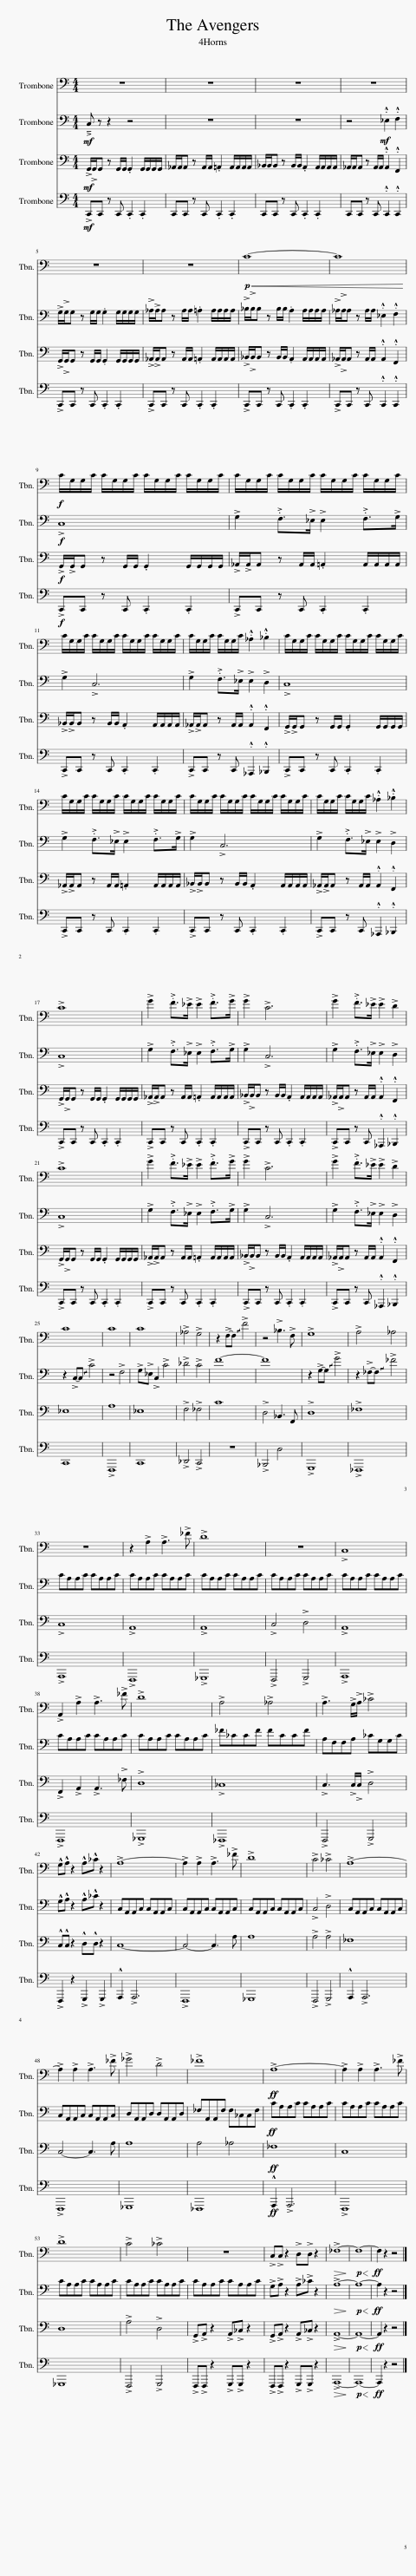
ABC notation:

X:1
%%score 1 2 3 4
L:1/8
M:4/4
I:linebreak $
K:C
V:1 bass
V:2 bass
V:3 bass
V:4 bass
V:1
 z8 | z8 | z8 | z8 |$ z8 | %5
 z8 |!p!!<(! C8- | C8!<)! |$!f! C/G,/G,/C/ C/G,/G,/C/ C/G,/G,/C/ C/G,/G,/C/ | C/G,/G,/C/ C/G,/G,/C/ C/G,/G,/C/ C/G,/G,/C/ |$ %10
 C/G,/G,/C/ C/G,/G,/C/ C/G,/G,/C/ C/G,/G,/C/ | C/G,/G,/C/ C/G,/G,/C/ ._A,2 ._B,2 | C/G,/G,/C/ C/G,/G,/C/ C/G,/G,/C/ C/G,/G,/C/ |$ C/G,/G,/C/ C/G,/G,/C/ C/G,/G,/C/ C/G,/G,/C/ | C/G,/G,/C/ C/G,/G,/C/ C/G,/G,/C/ C/G,/G,/C/ | %15
 C/G,/G,/C/ C/G,/G,/C/ ._A,2 ._B,2 |$ !>!C8 | !>!G2 .F>!>!_E !>!E2 .F>!>!G | !>!G2 !>!C6 | !>!G2 .F>!>!_E !>!E2 !>!D2 |$ %20
 !>!C8 | !>!G2 .F>!>!_E !>!E2 .F>!>!G | !>!G2 !>!C6 | !>!G2 .F>!>!_E !>!E2 !>!D2 |$ C8 | %25
 C8 | C8 | !>!_A,4 !>!G,4 | z2 !>!F,-!~(!F, !~)!!>!F4 | z4 !>!_B,3 !>!F, | %30
 !>!G,8 | !>!A,4 _A,4 |$ z8 | z2 !>!A,2 !>!A,3 !>!_F | !>!D8 | %35
 z8 | !>!C,8 |$ !>!A,,2 !>!A,2 !>!A,3 !>!_F | !>!D8 | !>!A,4 !>!_A,4 | %40
 !>!A,3 !>!G,/!>!A,/ !>!_C4 |$ !^!G,!^!A, z2 !^!A,!^!_C z2 | !>!A,8- | !>!A,2 !>!A,2 !>!A,3 !>!_F | !>!D8 | %45
 !>!C4 !>!_C4 | !>!A,8- |$ !>!A,2 !>!A,2 !>!A,3 !>!_F | !>!_G4 !>!D4 | !>!_F8 | %50
!ff! !>!A,8- | !>!A,2 !>!A,2 !>!A,3 !>!_F |$ !>!D8 | !>!C4 !>!_C4 | z8 | %55
 !>!C,!>!C, z2 !>!D,!>!D, z2 |!>(! !>!_F,8-!>)! |!p!!<(! F,8-!<)! |!ff! F,2 z2 z4 |] %59
V:2
!mf! C, z z2 z4 | z8 | z8 | z4!mf! ._E,2 .F,2 |$ !>!G,/!>!G,/G, z G,/G,/ .G,2 G,/G,/G,/G,/ | %5
 !>!_A,/!>!A,/A, z A,/A,/ .=A,2 A,/A,/A,/A,/ | !>!_B,/!>!B,/B, z B,/B,/ .A,2 A,/A,/A,/A,/ | !>!_A,/!>!A,/A, z A,/A,/ ._E,2 .F,2 |$!f! !>!C,8 | !>!G,2 .F,>!>!_E, !>!E,2 .F,>!>!G, |$ %10
 !>!G,2 !>!C,6 | !>!G,2 .F,>!>!_E, !>!E,2 !>!D,2 | !>!C,8 |$ !>!G,2 .F,>!>!_E, !>!E,2 .F,>!>!G, | !>!G,2 !>!C,6 | %15
 !>!G,2 .F,>!>!_E, !>!E,2 !>!D,2 |$ !>!C,8 | !>!G,2 .F,>!>!_E, !>!E,2 .F,>!>!G, | !>!G,2 !>!C,6 | !>!G,2 .F,>!>!_E, !>!E,2 !>!D,2 |$ %20
 !>!C,8 | !>!G,2 .F,>!>!_E, !>!E,2 .F,>!>!G, | !>!G,2 !>!C,6 | !>!G,2 .F,>!>!_E, !>!E,2 !>!D,2 |$ z2 !>!C,-!~(!C, !~)!!>!C4 | %25
 z4 !>!F,4 | !>!G,!>!_E, !>!C,2 !>!C4 | !>!_D4 !>!C4 | F8- | F8 | %30
 z2 !>!G,-!~(!G, !~)!!>!G4 | z2 !>!_F,-!~(!F, !~)!!>!_F4 |$ CA,A,C CA,A,C | CA,A,C CA,A,C | CA,A,C CA,A,C | %35
 CA,A,C CA,A,C | CA,A,C CA,A,C |$ CA,A,C CA,A,C | CA,A,C CA,A,C | _F_CCF FCCF | %40
 A,F,F,A, _CG,G,C |$ !^!G,!^!A, z2 !^!A,!^!_C z2 | C,A,,A,,C, C,A,,A,,C, | C,A,,A,,C, C,A,,A,,C, | C,A,,A,,C, C,A,,A,,C, | %45
 !>!C,4 !>!D,4 | C,A,,A,,C, C,A,,A,,C, |$ C,A,,A,,C, C,A,,A,,C, | D,A,,A,,D, D,A,,A,,D, | _F,A,,A,,F, F,_C,C,F, | %50
!ff! CA,A,C CA,A,C | CA,A,C CA,A,C |$ CA,A,C CA,A,C | CA,A,C CA,A,C | CA,A,C CA,A,C | %55
 !>!G,!>!A, z2 !>!A,!>!_C z2 |!>(! !>!A,8-!>)! |!p!!<(! A,8-!<)! |!ff! A,2 z2 z4 |] %59
V:3
!mf! !>!G,,/!>!G,,/G,, z G,,/G,,/ .G,,2 G,,/G,,/G,,/G,,/ | _A,,/A,,/A,, z A,,/A,,/ .=A,,2 A,,/A,,/A,,/A,,/ | _B,,/B,,/B,, z B,,/B,,/ .A,,2 A,,/A,,/A,,/A,,/ | _A,,/A,,/A,, z A,,/A,,/ .A,,2 .F,,2 |$ !>!G,,/!>!G,,/G,, z G,,/G,,/ .G,,2 G,,/G,,/G,,/G,,/ | %5
 !>!_A,,/!>!A,,/A,, z A,,/A,,/ .=A,,2 A,,/A,,/A,,/A,,/ | !>!_B,,/!>!B,,/B,, z B,,/B,,/ .A,,2 A,,/A,,/A,,/A,,/ | !>!_A,,/!>!A,,/A,, z A,,/A,,/ .A,,2 .F,,2 |$!f! !>!G,,/!>!G,,/G,, z G,,/G,,/ .G,,2 G,,/G,,/G,,/G,,/ | !>!_A,,/!>!A,,/A,, z A,,/A,,/ .=A,,2 A,,/A,,/A,,/A,,/ |$ %10
 !>!_B,,/!>!B,,/B,, z B,,/B,,/ .A,,2 A,,/A,,/A,,/A,,/ | !>!_A,,/!>!A,,/A,, z A,,/A,,/ .A,,2 .F,,2 | !>!G,,/!>!G,,/G,, z G,,/G,,/ .G,,2 G,,/G,,/G,,/G,,/ |$ !>!_A,,/!>!A,,/A,, z A,,/A,,/ .=A,,2 A,,/A,,/A,,/A,,/ | !>!_B,,/!>!B,,/B,, z B,,/B,,/ .A,,2 A,,/A,,/A,,/A,,/ | %15
 !>!_A,,/!>!A,,/A,, z A,,/A,,/ .A,,2 .F,,2 |$ !>!G,,/!>!G,,/G,, z G,,/G,,/ .G,,2 G,,/G,,/G,,/G,,/ | !>!_A,,/!>!A,,/A,, z A,,/A,,/ .=A,,2 A,,/A,,/A,,/A,,/ | !>!_B,,/!>!B,,/B,, z B,,/B,,/ .A,,2 A,,/A,,/A,,/A,,/ | !>!_A,,/!>!A,,/A,, z A,,/A,,/ .A,,2 .F,,2 |$ %20
 !>!G,,/!>!G,,/G,, z G,,/G,,/ .G,,2 G,,/G,,/G,,/G,,/ | !>!_A,,/!>!A,,/A,, z A,,/A,,/ .=A,,2 A,,/A,,/A,,/A,,/ | !>!_B,,/!>!B,,/B,, z B,,/B,,/ .A,,2 A,,/A,,/A,,/A,,/ | !>!_A,,/!>!A,,/A,, z A,,/A,,/ .A,,2 .F,,2 |$ _E,8 | %25
 A,8 | _E,8 | !>!F,4 !>!_F,4 | C8 | !>!D,4 _B,,3 F,, | %30
 !>!D,8 | !>!_F,8 |$ !>!C,8 | !>!A,,8 | !>!A,,8 | %35
 !>!C,4 !>!D,4 | !>!A,,8 |$ !>!F,,2 !>!A,,2 !>!A,,3 !>!_F, | !>!D,8 | !>!_C,8 | %40
 !>!C,3 !>!C,/!>!C,/ !>!D,4 |$ !^!C,!^!C, z2 !^!D,!^!D, z2 | C,8- | C,4- C,3 A, | A,8 | %45
 !>!A,4 !>!A,4 | _F,8 |$ C,4- C,3 A, | A,8 | A,4 _A,4 | %50
!ff! _F,8 | C,8 |$ D,8 | !>!A,4 !>!D,4 | !>!G,,!>!A,, z2 !>!A,,!>!_C, z2 | %55
 !>!G,,!>!A,, z2 !>!A,,!>!_C, z2 |!>(! !>!A,,8-!>)! |!p!!<(! A,,8-!<)! |!ff! A,,2 z2 z4 |] %59
V:4
!mf! !>!C,,C,, z C,, .C,,2 .C,,2 | C,,C,, z C,, .C,,2 .C,,2 | C,,C,, z C,, .C,,2 .C,,2 | C,,C,, z C,, .C,,2 .C,,2 |$ !>!C,,C,, z C,, .C,,2 .C,,2 | %5
 !>!C,,C,, z C,, .C,,2 .C,,2 | !>!C,,C,, z C,, .C,,2 .C,,2 | !>!C,,C,, z C,, .C,,2 .C,,2 |$!f! !>!C,,C,, z C,, .C,,2 .C,,2 | !>!C,,C,, z C,, .C,,2 .C,,2 |$ %10
 !>!C,,C,, z C,, .C,,2 .C,,2 | !>!C,,C,, z C,, ._A,,,2 ._B,,,2 | !>!C,,C,, z C,, .C,,2 .C,,2 |$ !>!C,,C,, z C,, .C,,2 .C,,2 | !>!C,,C,, z C,, .C,,2 .C,,2 | %15
 !>!C,,C,, z C,, ._A,,,2 ._B,,,2 |$ !>!C,,C,, z C,, .C,,2 .C,,2 | !>!C,,C,, z C,, .C,,2 .C,,2 | !>!C,,C,, z C,, .C,,2 .C,,2 | !>!C,,C,, z C,, ._A,,,2 ._B,,,2 |$ %20
 !>!C,,C,, z C,, .C,,2 .C,,2 | !>!C,,C,, z C,, .C,,2 .C,,2 | !>!C,,C,, z C,, .C,,2 .C,,2 | !>!C,,C,, z C,, ._A,,,2 ._B,,,2 |$ C,,8 | %25
 !>!F,,,8 | C,,8 | !>!_D,,4 !>!C,,4 | z8 | !>!_B,,,4 D,4 | %30
 !>!G,,,8 | !>!_F,,,8 |$ !>!A,,,8 | !>!F,,,8 | !>!_G,,,8 | %35
 !>!F,,,4 !>!G,,,4 | !>!A,,,8 |$ !>!F,,,8 | !>!_G,,,8 | !>!_F,,,8 | %40
 !>!F,,,4 !>!G,,,4 |$ !>!F,,,2 z2 !>!G,,,2 !>!G,,,2 | !^!A,,,2 !>!A,,,6 | !>!F,,,8 | _G,,,8 | %45
 !>!F,,,4 !>!G,,,4 | !^!A,,,2 !>!A,,,6 |$ !>!F,,,8 | _G,,,8 | _F,,,8 | %50
!ff! !^!A,,,2 !>!A,,,6 | !>!F,,,8 |$ _G,,,8 | !>!F,,,4 !>!G,,,4 | !>!F,,,!>!F,,, z2 !>!G,,,!>!G,,, z2 | %55
 !>!F,,,!>!F,,, z2 !>!G,,,!>!G,,, z2 |!>(! !>!A,,,8-!>)! |!p!!<(! A,,,8-!<)! |!ff! A,,,2 z2 z4 |] %59
